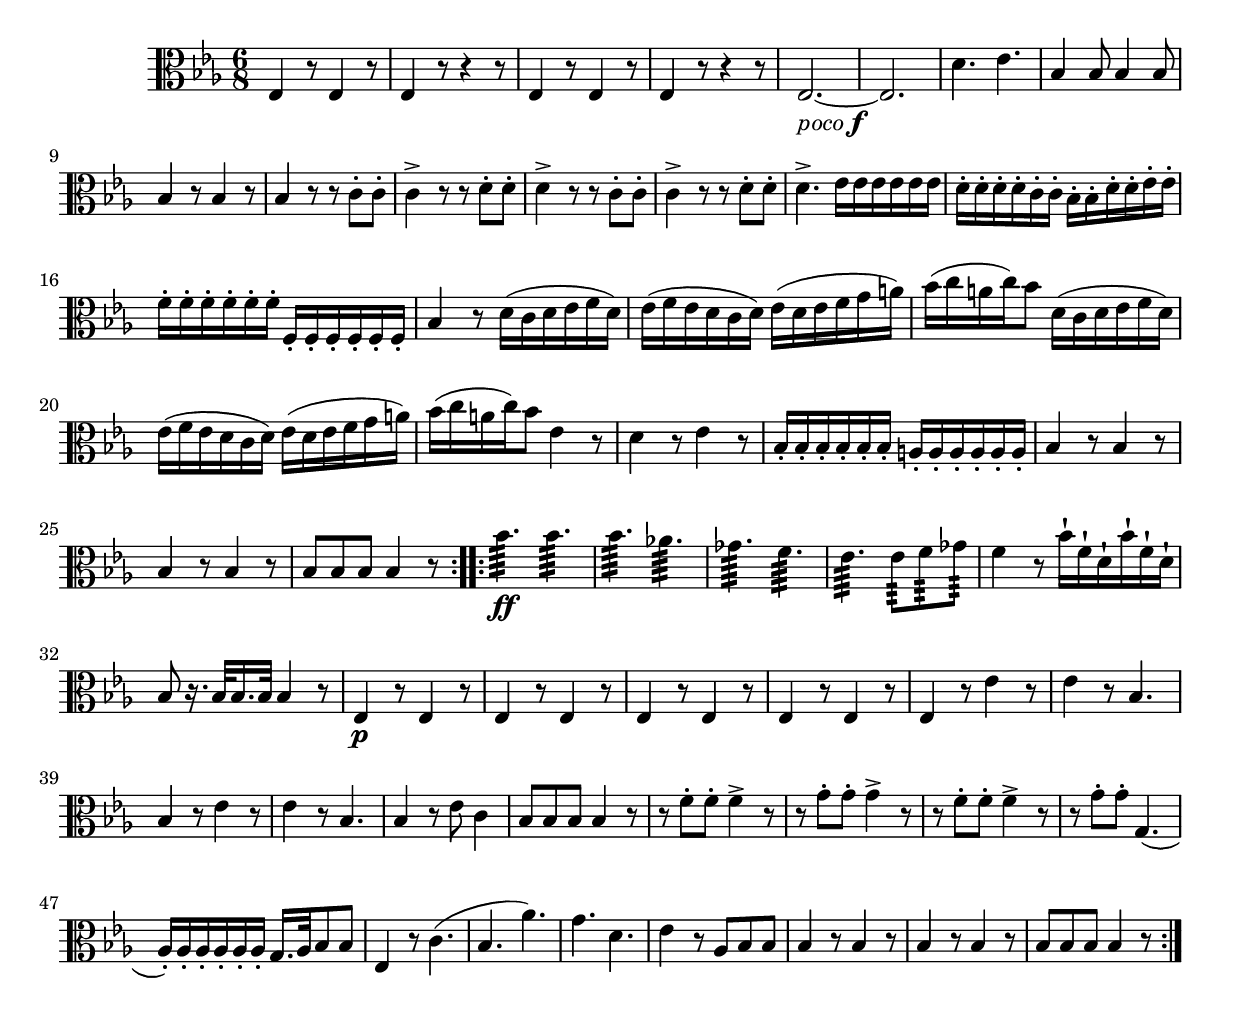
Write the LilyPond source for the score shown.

\version "2.10.25"      %Gossec - Symphonie si b�mol
                        %Alto - 2e mvt  
\relative c'{
\clef alto
\key ees \major
\time 6/8




ees,4 r8 ees4 r8
ees4 r8 r4 r8
ees4 r8 ees4 r8
ees4 r8 r4 r8
ees2._\markup{\italic "poco" \musicglyph #"f"} ~ 
ees
d'4. ees
bes4 bes8 bes4 bes8
bes4 r8 bes4 r8
bes4 r8 r c-. c-.
c4-> r8 r d-. d-.
d4-> r8 r c-. c-.
c4-> r8 r d-. d-.
d4.-> ees16 ees ees ees ees ees
d-. d-. d-. d-. c-. c-. bes-. bes-. d-. d-. ees-. ees-.
f-. f-. f-. f-. f-. f-. f,-. f-. f-. f-. f-. f-.
bes4 r8 d16( c d ees f d)
ees( f ees d c d) ees( d ees f g a)
bes( c a c) bes8 d,16( c d ees f d)
ees( f ees d c d) ees( d ees f g a)
bes( c a c) bes8 ees,4 r8
d4 r8 ees4 r8
bes16-. bes-. bes-. bes-. bes-. bes-. a-. a-. a-. a-. a-. a-.
bes4 r8 bes4 r8
bes4 r8 bes4 r8
bes bes bes bes4 r8 \bar ":|:"
bes'4.:64\ff bes:
bes: aes!:
ges: f:
ees: ees8:64 f: ges:
f4 r8 bes16-| f-| d-| bes'-| f-| d-|
bes8 r16. bes32 bes16. bes32 bes4 r8
ees,4\p r8 \repeat unfold 8 {ees4 r8}
%
%
%
   ees'4 r8
ees4 r8 bes4.
bes4 r8 ees4 r8
ees4 r8 bes4.     % SIEBER: d4 r8 bes4.
bes4 r8 ees c4
bes8 bes bes bes4 r8
r f'-. f-. f4-> r8
r g-. g-. g4-> r8
r f-. f-. f4-> r8
r g-. g-. g,4.( 
aes16-.) aes-. aes-. aes-. aes-. aes-. g16. aes32 bes8 bes
ees,4 r8 c'4.(
bes aes')
g d
ees4 r8 aes, bes bes
bes4 r8 bes4 r8
bes4 r8 bes4 r8
bes bes bes bes4 r8 \bar ":|" 
}
